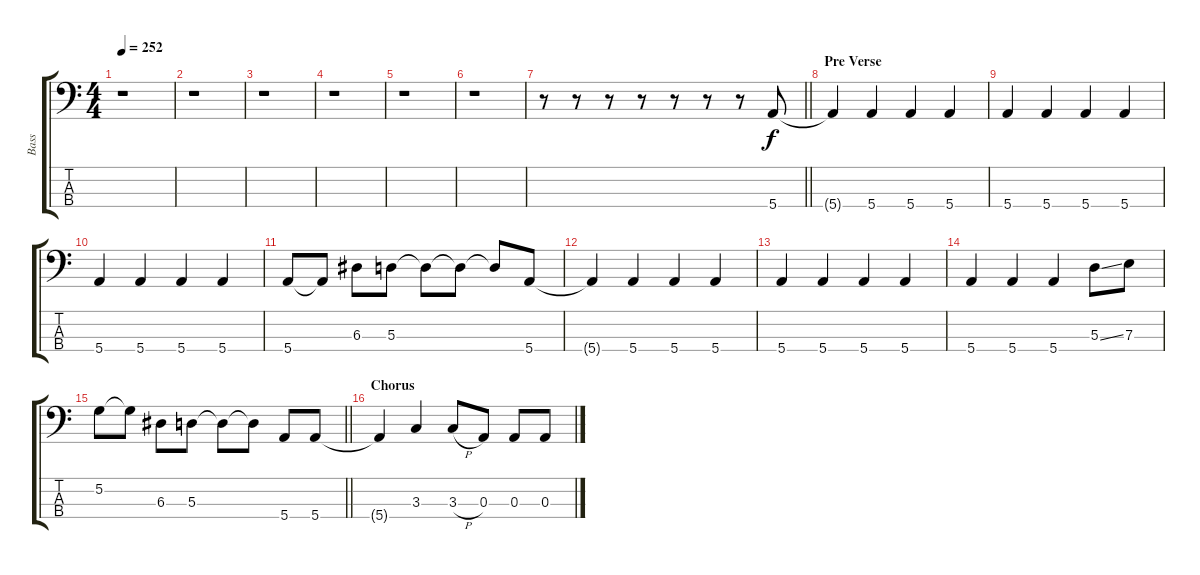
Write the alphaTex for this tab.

\track ("Bass" "Bass") {instrument electricbassfinger}
\staff {score tabs}
\tuning (G2 D2 A1 E1) {hide}
\ts (4 4)
\tempo 252
\clef f4
\ks c
r.1{dy f} |
r.1 |
r.1 |
r.1 |
r.1 |
r.1 |
\barLineRight lightlight
r.8 r.8 r.8 r.8 r.8 r.8 r.8 5.4.8 |
\section ("" "Pre Verse")
5.4{t}.4 5.4.4 5.4.4 5.4.4 |
5.4.4 5.4.4 5.4.4 5.4.4 |
5.4.4 5.4.4 5.4.4 5.4.4 |
5.4.8 5.4{t}.8 6.3.8 5.3.8 5.3{t}.8 5.3{t}.8 5.3{t}.8 5.4.8 |
5.4{t}.4 5.4.4 5.4.4 5.4.4 |
5.4.4 5.4.4 5.4.4 5.4.4 |
5.4.4 5.4.4 5.4.4 5.3{ss}.8 7.3.8 |
\barLineRight lightlight
5.2.8 5.2{t}.8 6.3.8 5.3.8 5.3{t}.8 5.3{t}.8 5.4.8 5.4.8 |
\section ("" "Chorus")
5.4{t}.4 3.3.4 3.3{h}.8 0.3.8 0.3.8 0.3.8
